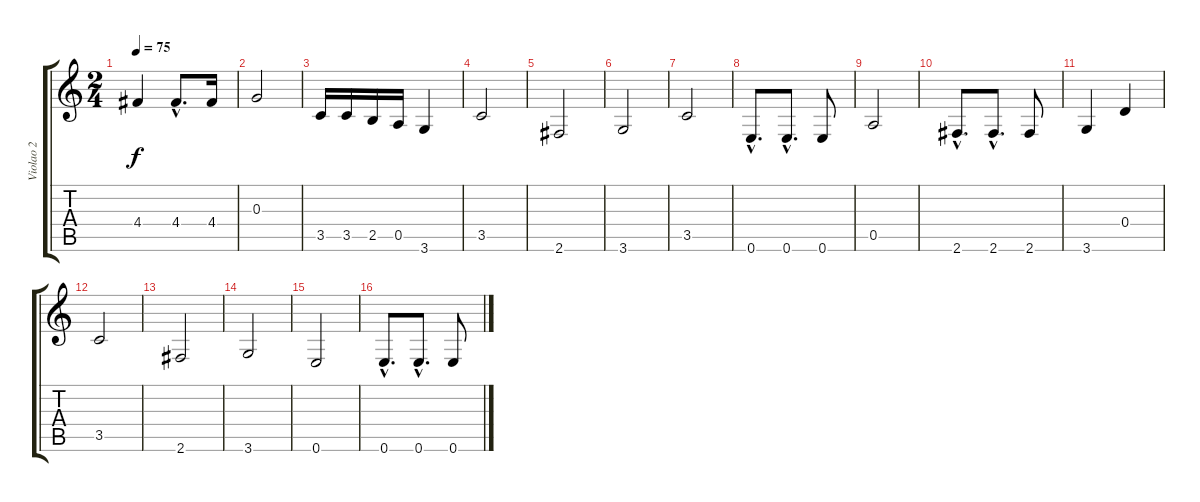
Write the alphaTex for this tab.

\track ("Violao 2" "Violao 2") {instrument acousticguitarnylon}
\staff {score tabs}
\tuning (E4 B3 G3 D3 A2 E2) {hide}
\ts (2 4)
\tempo 75
\clef g2
\ks c
4.4.4{dy f} 4.4{hac}.8{d} 4.4.16 |
0.3.2 |
3.5.16 3.5.16 2.5.16 0.5.16 3.6.4 |
3.5.2 |
2.6.2 |
3.6.2 |
3.5.2 |
0.6{hac}.8{d} 0.6{hac}.8{d} 0.6.8 |
0.5.2 |
2.6{hac}.8{d} 2.6{hac}.8{d} 2.6.8 |
3.6.4 0.4.4 |
3.5.2 |
2.6.2 |
3.6.2 |
0.6.2 |
0.6{hac}.8{d} 0.6{hac}.8{d} 0.6.8
